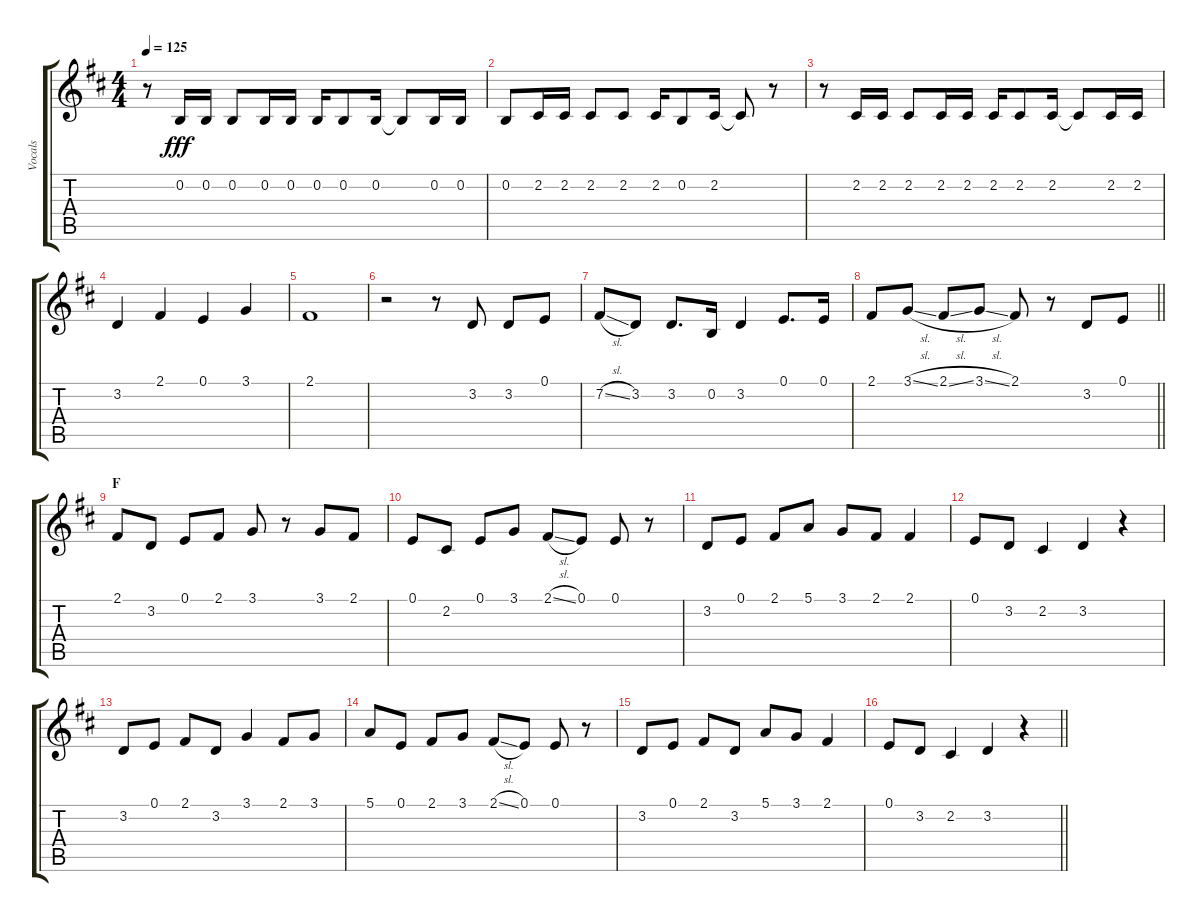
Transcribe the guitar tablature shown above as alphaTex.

\track ("Vocals" "Vocals") {instrument voiceoohs}
\staff {score tabs}
\tuning (E4 B3 G3 D3 A2 E2) {hide}
\ts (4 4)
\tempo 125
\clef g2
\ks d
r.8{dy fff} 0.2.16 0.2.16 0.2.8 0.2.16 0.2.16 0.2.16 0.2.8 0.2.16 0.2{t}.8 0.2.16 0.2.16 |
0.2.8 2.2.16 2.2.16 2.2.8 2.2.8 2.2.16 0.2.8 2.2.16 2.2{t}.8 r.8 |
r.8 2.2.16 2.2.16 2.2.8 2.2.16 2.2.16 2.2.16 2.2.8 2.2.16 2.2{t}.8 2.2.16 2.2.16 |
3.2.4 2.1.4 0.1.4 3.1.4 |
2.1.1 |
r.2 r.8 3.2.8 3.2.8 0.1.8 |
7.2{sl}.8 3.2.8 3.2.8{d} 0.2.16 3.2.4 0.1.8{d} 0.1.16 |
\barLineRight lightlight
2.1.8 3.1{sl}.8 2.1{sl}.8 3.1{sl}.8 2.1.8 r.8 3.2.8 0.1.8 |
\section ("" "F")
2.1.8 3.2.8 0.1.8 2.1.8 3.1.8 r.8 3.1.8 2.1.8 |
0.1.8 2.2.8 0.1.8 3.1.8 2.1{sl}.8 0.1.8 0.1.8 r.8 |
3.2.8 0.1.8 2.1.8 5.1.8 3.1.8 2.1.8 2.1.4 |
0.1.8 3.2.8 2.2.4 3.2.4 r.4 |
3.2.8 0.1.8 2.1.8 3.2.8 3.1.4 2.1.8 3.1.8 |
5.1.8 0.1.8 2.1.8 3.1.8 2.1{sl}.8 0.1.8 0.1.8 r.8 |
3.2.8 0.1.8 2.1.8 3.2.8 5.1.8 3.1.8 2.1.4 |
\barLineRight lightlight
0.1.8 3.2.8 2.2.4 3.2.4 r.4
